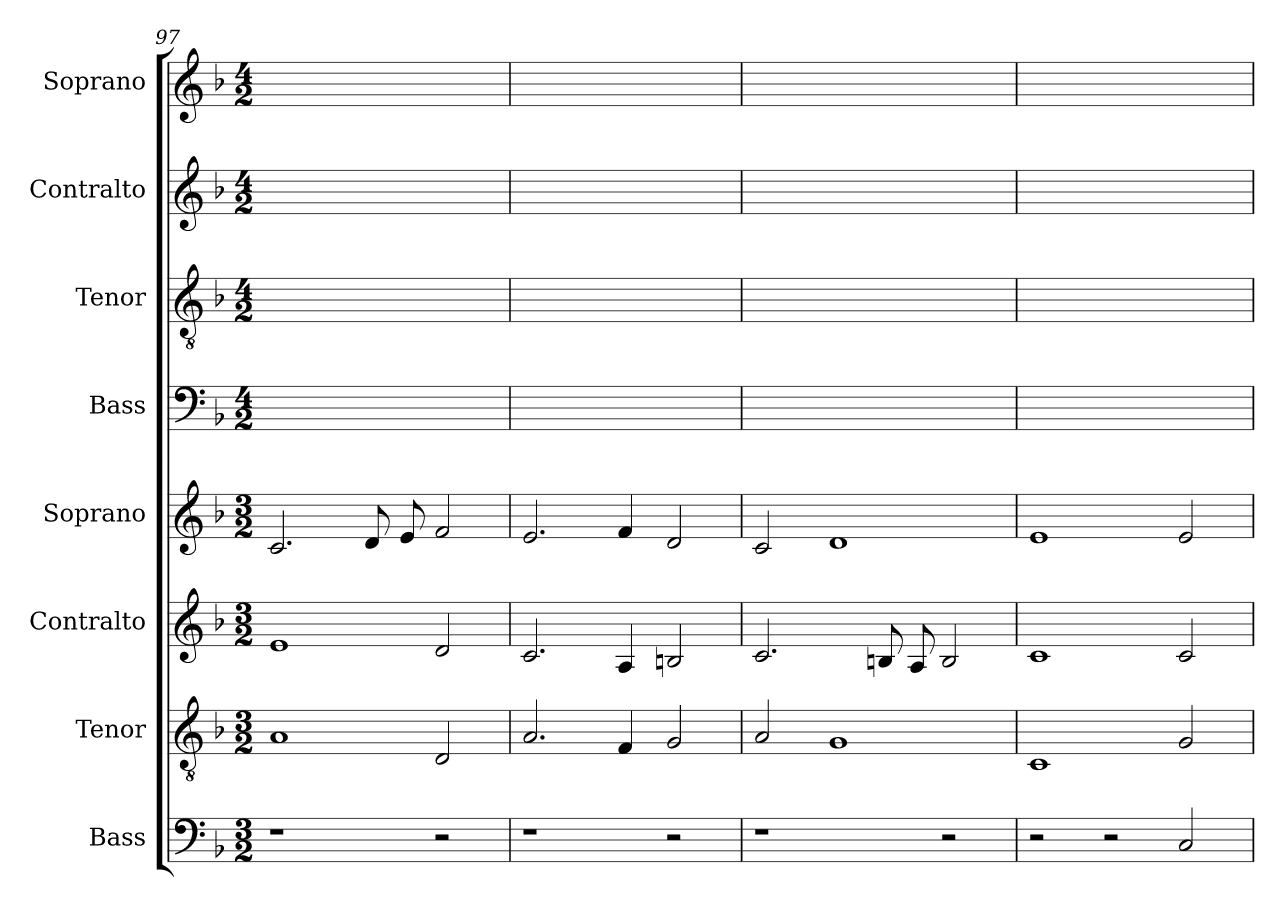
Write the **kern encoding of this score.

**kern	**kern	**kern	**kern	**kern	**kern	**kern	**kern
*part8	*part7	*part6	*part5	*part4	*part3	*part2	*part1
*staff8	*staff7	*staff6	*staff5	*staff4	*staff3	*staff2	*staff1
*I"Bass	*I"Tenor	*I"Contralto	*I"Soprano	*I"Bass	*I"Tenor	*I"Contralto	*I"Soprano
*I'B	*I'T	*	*I'S	*I'B	*I'T	*	*I'S
*clefF4	*clefGv2	*clefG2	*clefG2	*clefF4	*clefGv2	*clefG2	*clefG2
*k[b-]	*k[b-]	*k[b-]	*k[b-]	*k[b-]	*k[b-]	*k[b-]	*k[b-]
*F:ion	*F:ion	*F:ion	*F:ion	*F:ion	*F:ion	*F:ion	*F:ion
*M3/2	*M3/2	*M3/2	*M3/2	*M4/2	*M4/2	*M4/2	*M4/2
=97	=97	=97	=97	=97	=97	=97	=97
1r	1A	1e	2.c	1.ryy	1.ryy	1.ryy	1.ryy
.	.	.	8d	.	.	.	.
.	.	.	8e	.	.	.	.
2r	2D	2d	2f	.	.	.	.
=98	=98	=98	=98	=98	=98	=98	=98
1r	2.A	2.c	2.e	1.ryy	1.ryy	1.ryy	1.ryy
.	4F	4A	4f	.	.	.	.
2r	2G	2Bn	2d	.	.	.	.
=99	=99	=99	=99	=99	=99	=99	=99
1r	2A	2.c	2c	1.ryy	1.ryy	1.ryy	1.ryy
.	1G	.	1d	.	.	.	.
.	.	8Bn	.	.	.	.	.
.	.	8A	.	.	.	.	.
2r	.	2B	.	.	.	.	.
=100	=100	=100	=100	=100	=100	=100	=100
2r	1C	1c	1e	1.ryy	1.ryy	1.ryy	1.ryy
2r	.	.	.	.	.	.	.
2C	2G	2c	2e	.	.	.	.
=	=	=	=	=	=	=	=
*-	*-	*-	*-	*-	*-	*-	*-
